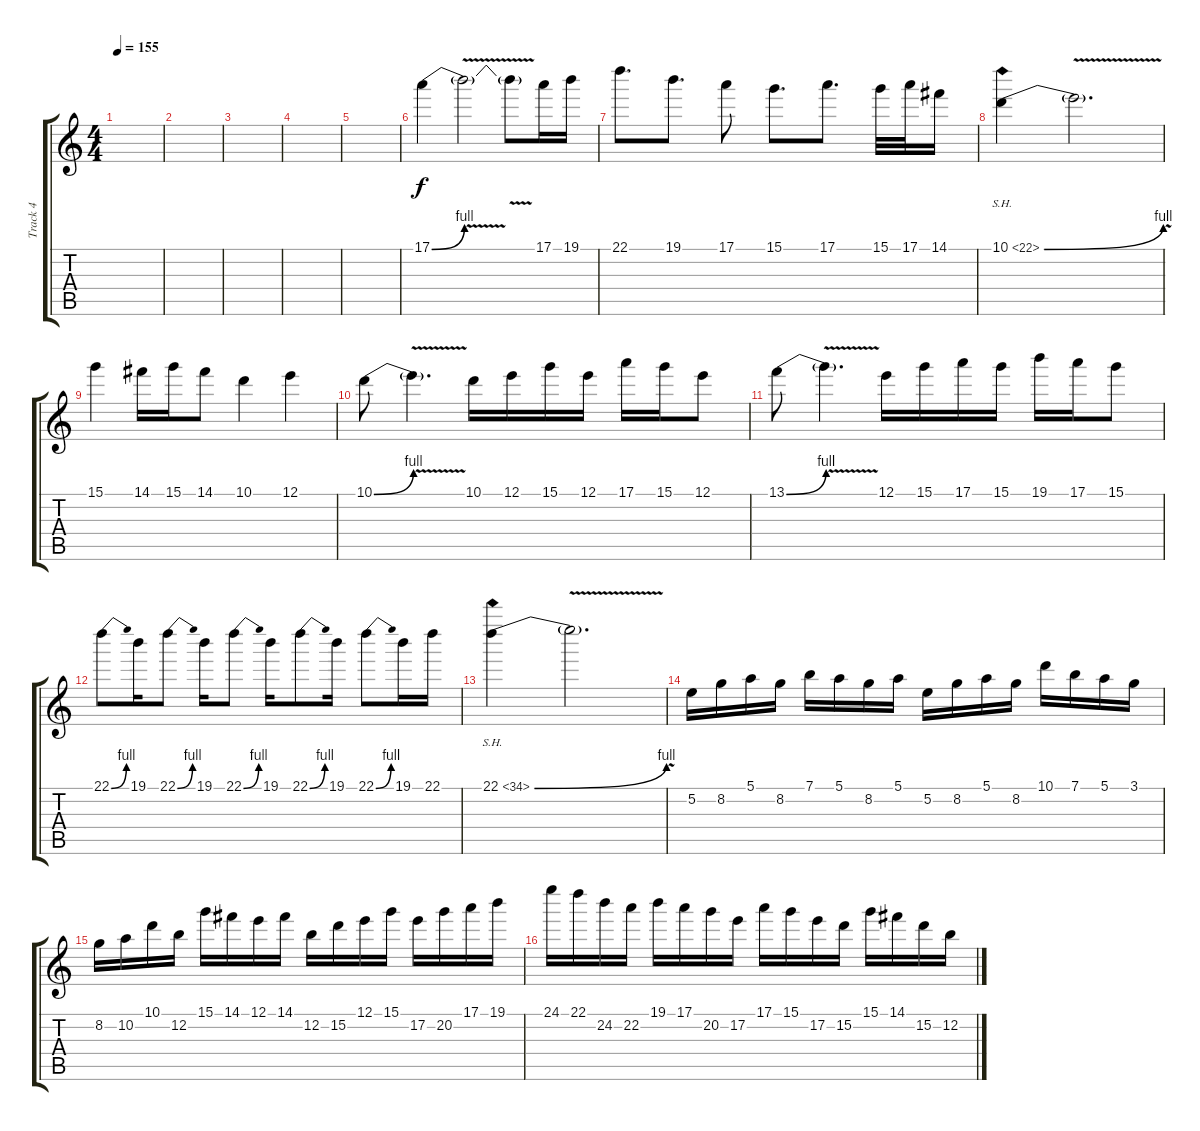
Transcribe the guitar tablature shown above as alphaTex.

\track ("Track 4" "Track 4") {instrument distortionguitar}
\staff {score tabs}
\tuning (E4 B3 G3 D3 A2 E2) {hide}
\ts (4 4)
\tempo 155
\clef g2
\ks c
|
|
|
|
|
17.1{be (bend 0 0 60 4)}.4 17.1{v t}.2 17.1{t}.8 17.1.16 19.1.16 |
22.1.8{d} 19.1.8{d} 17.1.8 15.1.8{d} 17.1.8{d} 15.1.32 17.1.32 14.1.16 |
10.1{be (bend 0 0 60 4) sh 12}.4 10.1{v t}.2{d} |
15.1.4 14.1.16 15.1.16 14.1.8 10.1.4 12.1.4 |
10.1{be (bend 0 0 60 4)}.8 10.1{v t}.4{d} 10.1.16 12.1.16 15.1.16 12.1.16 17.1.16 15.1.16 12.1.8 |
13.1{be (bend 0 0 60 4)}.8 13.1{v t}.4{d} 12.1.16 15.1.16 17.1.16 15.1.16 19.1.16 17.1.16 15.1.8 |
22.1{be (bend 0 0 60 4)}.8 19.1.16 22.1{be (bend 0 0 60 4)}.8 19.1.16 22.1{be (bend 0 0 60 4)}.8 19.1.16 22.1{be (bend 0 0 60 4)}.8 19.1.16 22.1{be (bend 0 0 60 4)}.8 19.1.16 22.1.16 |
22.1{be (bend 0 0 60 4) sh 12}.4 22.1{v t}.2{d} |
5.2.16 8.2.16 5.1.16 8.2.16 7.1.16 5.1.16 8.2.16 5.1.16 5.2.16 8.2.16 5.1.16 8.2.16 10.1.16 7.1.16 5.1.16 3.1.16 |
8.2.16 10.2.16 10.1.16 12.2.16 15.1.16 14.1.16 12.1.16 14.1.16 12.2.16 15.2.16 12.1.16 15.1.16 17.2.16 20.2.16 17.1.16 19.1.16 |
24.1.16 22.1.16 24.2.16 22.2.16 19.1.16 17.1.16 20.2.16 17.2.16 17.1.16 15.1.16 17.2.16 15.2.16 15.1.16 14.1.16 15.2.16 12.2.16
